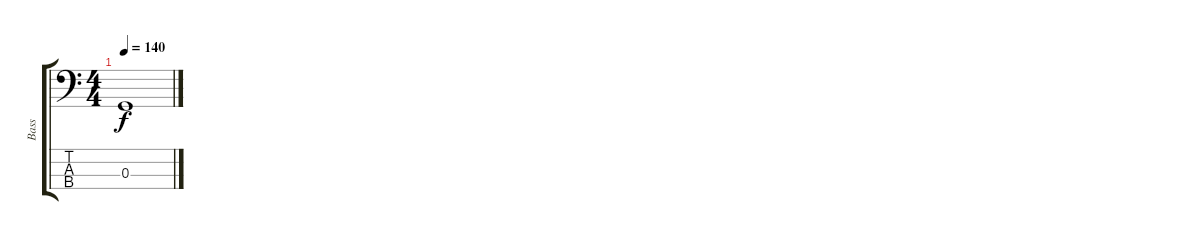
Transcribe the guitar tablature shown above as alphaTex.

\track ("Bass" "Bass") {instrument electricbasspick}
\staff {score tabs}
\tuning (G2 D2 G1 E1) {hide}
\ts (4 4)
\tempo 140
\clef f4
\ks c
0.3.1{dy f}
